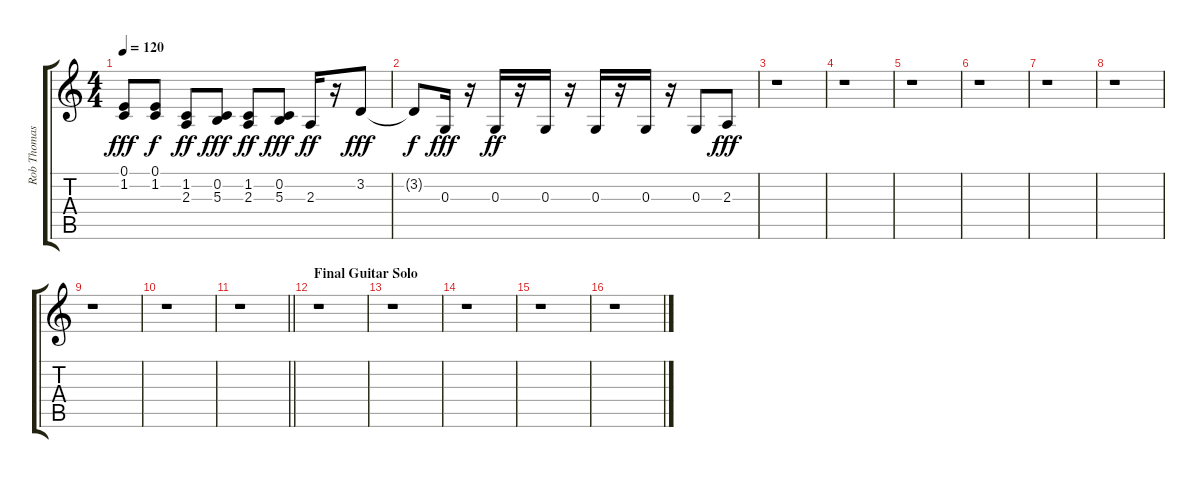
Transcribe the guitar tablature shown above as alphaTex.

\track ("Rob Thomas" "Rob Thomas") {instrument synthbrass1}
\staff {score tabs}
\tuning (E4 B3 G3 D3 A2 E2) {hide}
\ts (4 4)
\tempo 120
\clef g2
\ks c
(0.1 1.2).8{dy fff} (0.1 1.2).8{dy f} (1.2 2.3).8{dy ff} (0.2 5.3).8{dy fff} (1.2 2.3).8{dy ff} (0.2 5.3).8{dy fff} 2.3.16{dy ff} r.16 3.2.8{dy fff} |
3.2{t}.8{dy f} 0.3.16{dy fff} r.16 0.3.16{dy ff} r.16 0.3.16 r.16 0.3.16 r.16 0.3.16 r.16 0.3.8 2.3.8{dy fff} |
r.1 |
r.1 |
r.1 |
r.1 |
r.1 |
r.1 |
r.1 |
r.1 |
\barLineRight lightlight
r.1 |
\section ("" "Final Guitar Solo")
r.1 |
r.1 |
r.1 |
r.1 |
r.1
